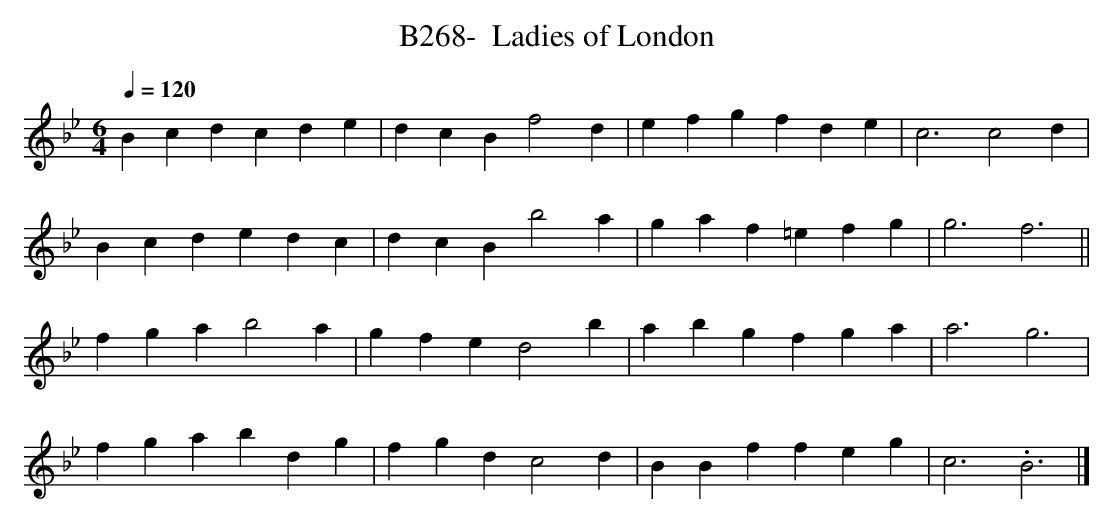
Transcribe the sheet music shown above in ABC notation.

X:1
T:B268-  Ladies of London
Q:1/4=120
M:6/4
L:1/4
K:Bb
Bcd cde|dcB f2d|efg fde|c3 c2d|
Bcd edc|dcB b2a|gaf =efg|g3 f3||
fga b2a|gfe d2b|abg^ fga|a3 g3|
fga bdg|fgd c2d|BBf feg|c3. B3|]
